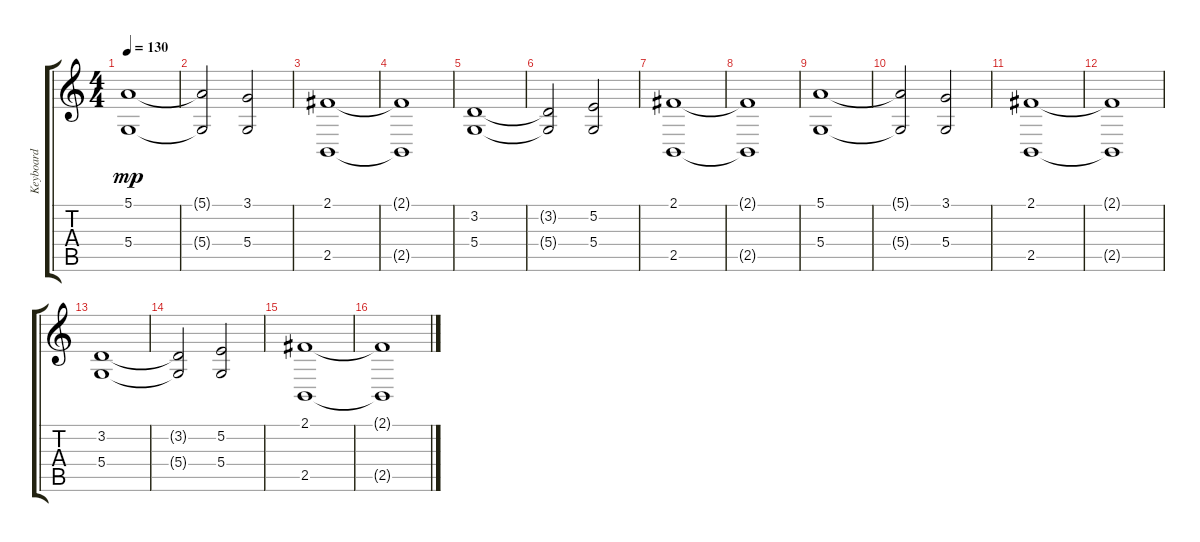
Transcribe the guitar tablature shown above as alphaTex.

\track ("Keyboard" "Keyboard") {instrument stringensemble1}
\staff {score tabs}
\tuning (E4 B3 G3 D3 A2 E2) {hide}
\ts (4 4)
\tempo 130
\clef g2
\ks c
(5.1 5.4).1{dy mp} |
(5.1{t} 5.4{t}).2 (3.1 5.4).2 |
(2.1 2.5).1 |
(2.1{t} 2.5{t}).1 |
(3.2 5.4).1 |
(3.2{t} 5.4{t}).2 (5.2 5.4).2 |
(2.1 2.5).1 |
(2.1{t} 2.5{t}).1 |
(5.1 5.4).1 |
(5.1{t} 5.4{t}).2 (3.1 5.4).2 |
(2.1 2.5).1 |
(2.1{t} 2.5{t}).1 |
(3.2 5.4).1 |
(3.2{t} 5.4{t}).2 (5.2 5.4).2 |
(2.1 2.5).1 |
(2.1{t} 2.5{t}).1
